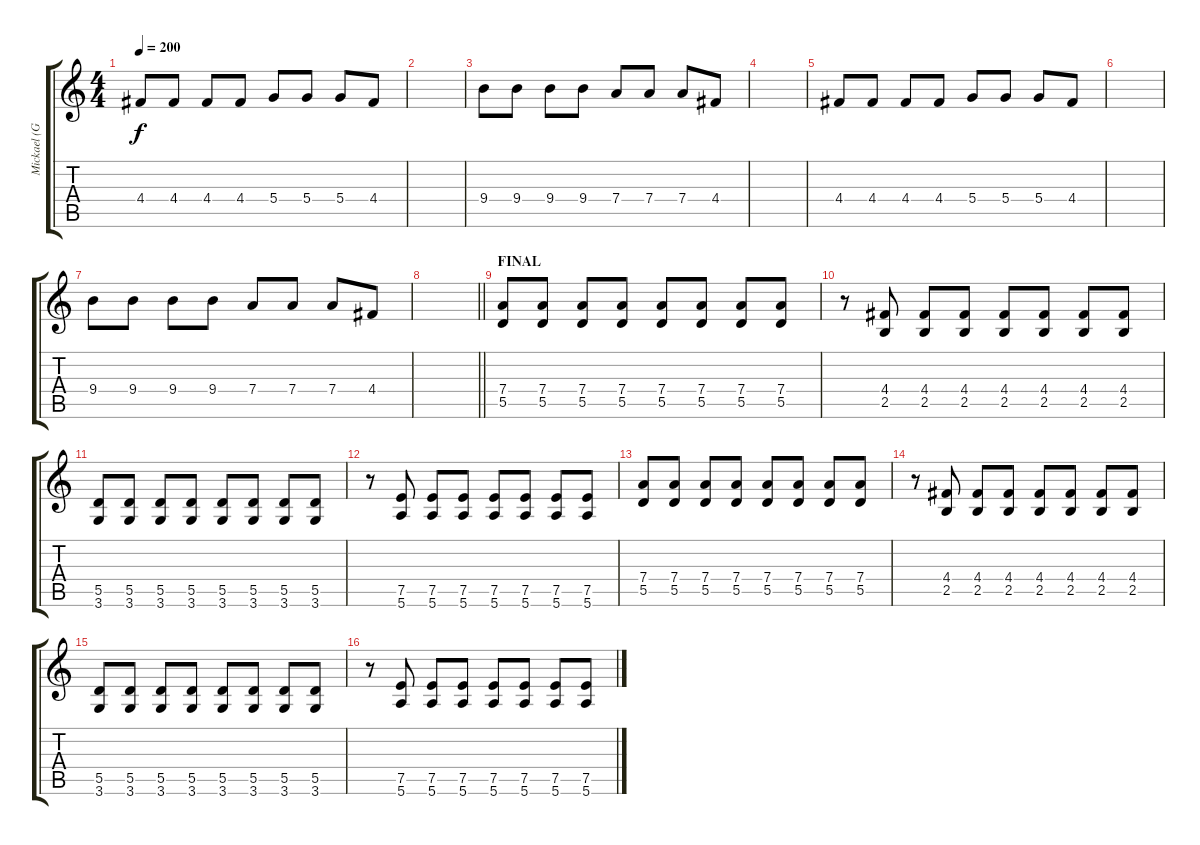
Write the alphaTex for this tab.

\track ("Mickael (Guitare_01)" "Mickael (G") {instrument overdrivenguitar}
\staff {score tabs}
\tuning (E4 B3 G3 D3 A2 E2) {hide}
\ts (4 4)
\tempo 200
\clef g2
\ks c
4.4.8{dy f} 4.4.8 4.4.8 4.4.8 5.4.8 5.4.8 5.4.8 4.4.8 |
|
9.4.8 9.4.8 9.4.8 9.4.8 7.4.8 7.4.8 7.4.8 4.4.8 |
|
4.4.8 4.4.8 4.4.8 4.4.8 5.4.8 5.4.8 5.4.8 4.4.8 |
|
9.4.8 9.4.8 9.4.8 9.4.8 7.4.8 7.4.8 7.4.8 4.4.8 |
\barLineRight lightlight
|
\section ("" "FINAL")
(7.4 5.5).8 (7.4 5.5).8 (7.4 5.5).8 (7.4 5.5).8 (7.4 5.5).8 (7.4 5.5).8 (7.4 5.5).8 (7.4 5.5).8 |
r.8 (4.4 2.5).8 (4.4 2.5).8 (4.4 2.5).8 (4.4 2.5).8 (4.4 2.5).8 (4.4 2.5).8 (4.4 2.5).8 |
(5.5 3.6).8 (5.5 3.6).8 (5.5 3.6).8 (5.5 3.6).8 (5.5 3.6).8 (5.5 3.6).8 (5.5 3.6).8 (5.5 3.6).8 |
r.8 (7.5 5.6).8 (7.5 5.6).8 (7.5 5.6).8 (7.5 5.6).8 (7.5 5.6).8 (7.5 5.6).8 (7.5 5.6).8 |
(7.4 5.5).8 (7.4 5.5).8 (7.4 5.5).8 (7.4 5.5).8 (7.4 5.5).8 (7.4 5.5).8 (7.4 5.5).8 (7.4 5.5).8 |
r.8 (4.4 2.5).8 (4.4 2.5).8 (4.4 2.5).8 (4.4 2.5).8 (4.4 2.5).8 (4.4 2.5).8 (4.4 2.5).8 |
(5.5 3.6).8 (5.5 3.6).8 (5.5 3.6).8 (5.5 3.6).8 (5.5 3.6).8 (5.5 3.6).8 (5.5 3.6).8 (5.5 3.6).8 |
r.8 (7.5 5.6).8 (7.5 5.6).8 (7.5 5.6).8 (7.5 5.6).8 (7.5 5.6).8 (7.5 5.6).8 (7.5 5.6).8
